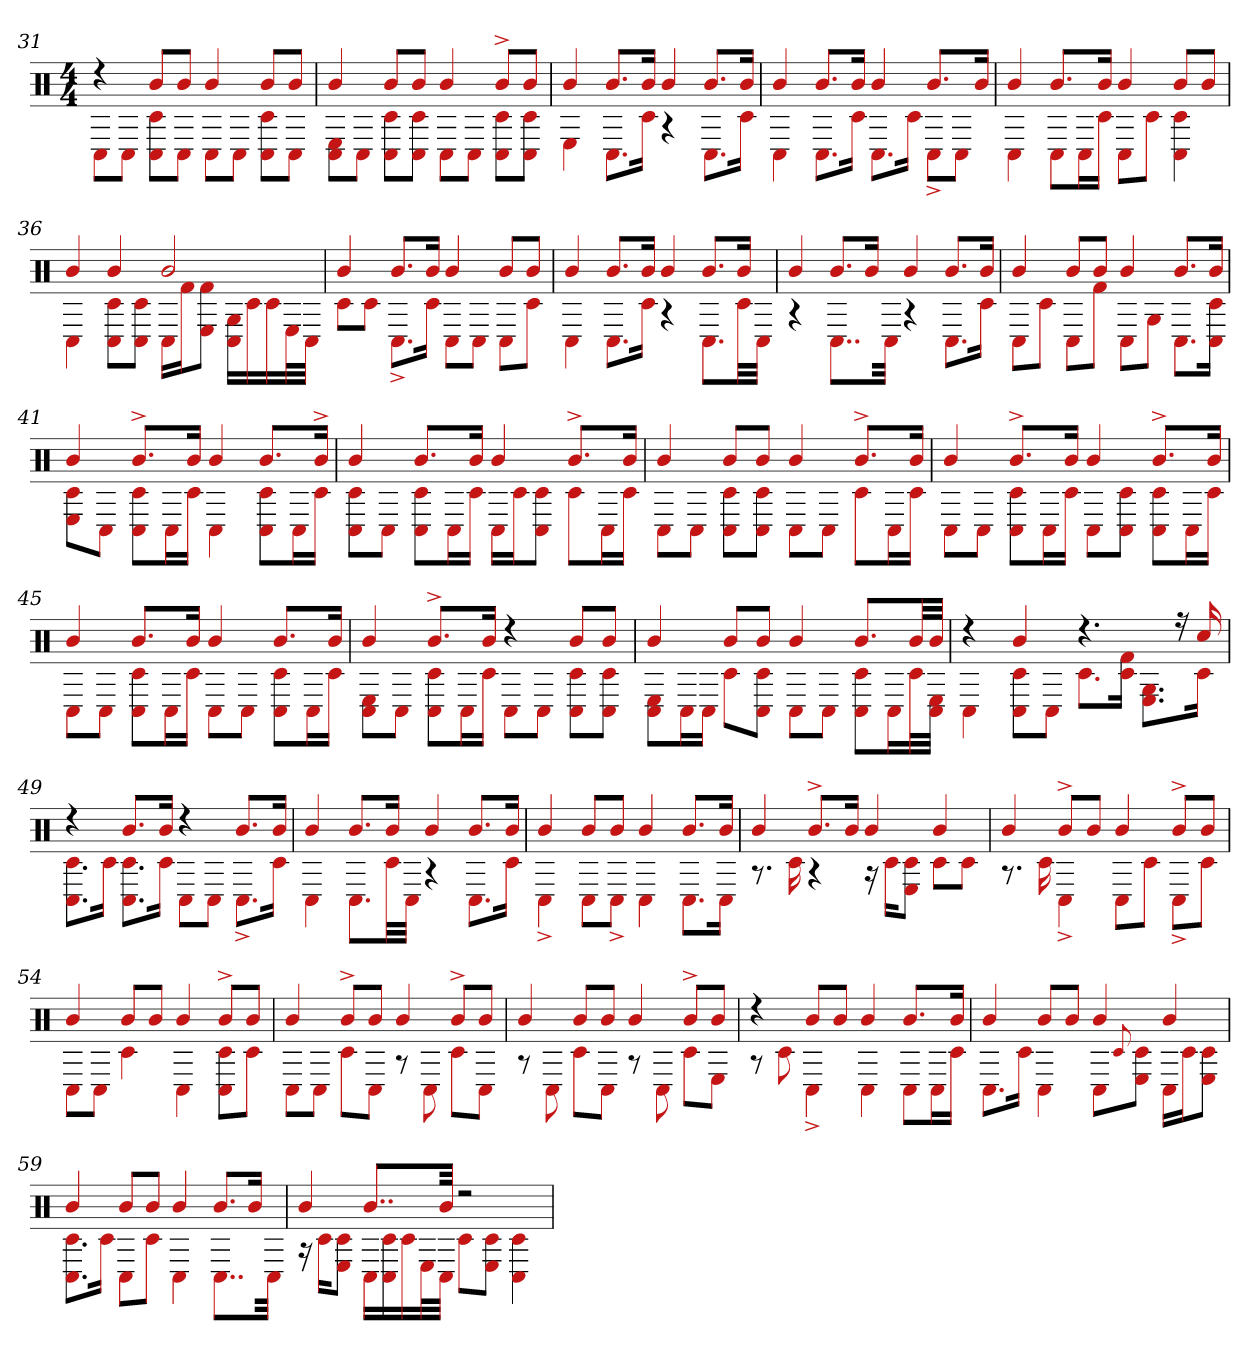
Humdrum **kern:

**kern
*part1
*staff1
*clefX
*k[]
*M4/4
=31
*^
4r	8C#L
.	8C#J
8bL	8C# 8c#L
8bJ	8C#J
4b	8C#L
.	8C#J
8bL	8C# 8c#L
8bJ	8C#J
=32	=32
4b	8E 8C#L
.	8C#J
8bL	8C# 8c#L
8bJ	8C# 8c#J
4b	8C#L
.	8C#J
8b^L	8C# 8c#L
8bJ	8C# 8c#J
=33	=33
4b	4E
8.bL	8.C#L
16bJk	16c#Jk
4b	4r
8.bL	8.C#L
16bJk	16c#Jk
=34	=34
4b	4C#
8.bL	8.C#L
16bJk	16c#Jk
4b	8.C#L
.	16c#Jk
8.bL	8C#^L
.	8C#J
16bJk	.
=35	=35
4b	4C#
8.bL	8C#L
.	16C#L
16bJk	16c#JJ
4b	8C#L
.	8c#J
8bL	4C# 4c#
8bJ	.
=36	=36
4b	4C#
4b	8c# 8C#L
.	8C# 8c#J
2b	16C#LL
.	16f#J
.	8f# 8EJ
.	16C# 16GLL
.	16c#
.	16c#
.	32EL
.	32C#JJJ
=37	=37
4b	8c#L
.	8c#J
8.bL	8.C#^L
16bJk	16c#Jk
4b	8C#L
.	8C#J
8bL	8C#L
8bJ	8c#J
=38	=38
4b	4C#
8.bL	8.C#L
16bJk	16c#Jk
4b	4r
8.bL	8.C#L
16bJk	32c#LL
.	32C#JJJ
=39	=39
4b	4r
8.bL	8..C#L
16bJk	.
.	32C#Jkk
4b	4r
8.bL	8.C#L
16bJk	16c#Jk
=40	=40
4b	8C#L
.	8c#J
8bL	8C#L
8bJ	8f#J
4b	8C#L
.	8GJ
8.bL	8.C#L
16bJk	16c# 16C#Jk
=41	=41
4b	8E 8c#L
.	8C#J
8.b^L	8C# 8c#L
.	16C#L
16bJk	16c#JJ
4b	4C#
8.bL	8C# 8c#L
.	16C#L
16b^Jk	16c#JJ
=42	=42
4b	8c# 8C#L
.	8C#J
8.bL	8C# 8c#L
.	16C#L
16bJk	16c#JJ
4b	16C#LL
.	16c#J
.	8C# 8c#J
8.b^L	8c#L
.	16C#L
16bJk	16c#JJ
=43	=43
4b	8C#L
.	8C#J
8bL	8C# 8c#L
8bJ	8C# 8c#J
4b	8C#L
.	8C#J
8.b^L	8c#L
.	16C#L
16bJk	16c#JJ
=44	=44
4b	8C#L
.	8C#J
8.b^L	8C# 8c#L
.	16C#L
16bJk	16c#JJ
4b	8C#L
.	8C# 8c#J
8.b^L	8C# 8c#L
.	16C#L
16bJk	16c#JJ
=45	=45
4b	8C#L
.	8C#J
8.bL	8c# 8C#L
.	16C#L
16bJk	16c#JJ
4b	8C#L
.	8C#J
8.bL	8c# 8C#L
.	16C#L
16bJk	16c#JJ
=46	=46
4b	8C# 8EL
.	8C#J
8.b^L	8C# 8c#L
.	16C#L
16bJk	16c#JJ
4r	8C#L
.	8C#J
8bL	8C# 8c#L
8bJ	8C# 8c#J
=47	=47
4b	8C# 8EL
.	16C#L
.	16C#JJ
8bL	8c#L
8bJ	8C# 8c#J
4b	8C#L
.	8C#J
8.bL	8c# 8C#L
.	16C#L
32bLL	32c#L
32bJJJ	32C# 32EJJJ
=48	=48
4r	4C#
4b	8C# 8c#L
.	8C#J
4.r	8.c#L
.	16c# 16f#Jk
.	8.G 8.EL
16r	.
16cc#	16c#Jk
=49	=49
4r	8.C# 8.c#L
.	16c#Jk
8.bL	8.c# 8.C#L
16bJk	16c#Jk
4r	8C#L
.	8C#J
8.bL	8.C#^L
16bJk	16c#Jk
=50	=50
4b	4C#
8.bL	8.C#L
16bJk	32c#LL
.	32C#JJJ
4b	4r
8.bL	8.C#L
16bJk	16c#Jk
=51	=51
4b	4C#^
8bL	8C#L
8bJ	8C#^J
4b	4C#
8.bL	8.C#L
16bJk	16C#Jk
=52	=52
4b	8.r
.	16c#
8.b^L	4r
16bJk	.
4b	16r
.	16c#KL
.	8c# 8EJ
4b	8c#L
.	8c#J
=53	=53
4b	8.r
.	16c#
8b^L	4C#^
8bJ	.
4b	8C#L
.	8c#J
8b^L	8C#^L
8bJ	8c#J
=54	=54
4b	8C#L
.	8C#J
8bL	4c#
8bJ	.
4b	4C#
8b^L	8C# 8c#L
8bJ	8c#J
=55	=55
4b	8C#L
.	8C#J
8b^L	8c#L
8bJ	8C#J
4b	8r
.	8C#
8b^L	8c#L
8bJ	8C#J
=56	=56
4b	8r
.	8C#
8bL	8c#L
8bJ	8C#J
4b	8r
.	8C#
8b^L	8c#L
8bJ	8EJ
=57	=57
4r	8r
.	8c#
8bL	4C#^
8bJ	.
4b	4C#
8.bL	8C#L
.	16C#L
16bJk	16c#JJ
=58	=58
4b	8.C#L
.	16c#Jk
8bL	4C#
8bJ	.
4b	8C#L
.	8qqc#
.	8c# 8EJ
4b	16C#LL
.	16c#J
.	8c# 8EJ
=59	=59
4b	8.C# 8.c#L
.	16c#Jk
8bL	8C#L
8bJ	8c#J
4b	4C#
8.bL	8..C#L
16bJk	.
.	32C#Jkk
=60	=60
4b	16r
.	16c#KL
.	8c# 8EJ
8..bL	16C#LL
.	16c# 16C#
.	16c#
.	32EL
32bJkk	32C#JJJ
2r	8c#L
.	8c# 8EJ
.	4C# 4c#
*v	*v
=
*-
